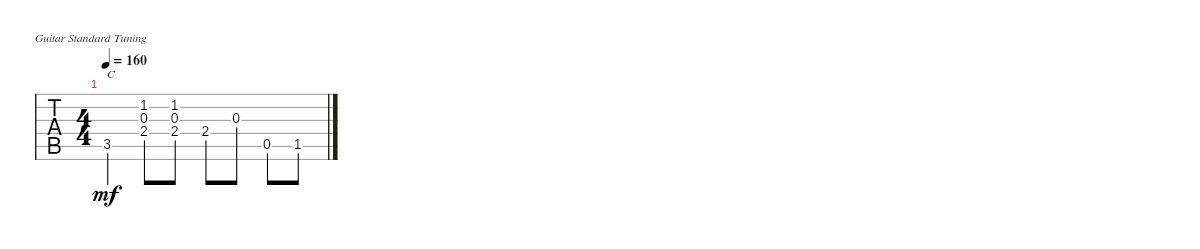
\defaultSystemsLayout 4
\bracketExtendMode groupsimilarinstruments
\singleTrackTrackNamePolicy hidden
\multiTrackTrackNamePolicy hidden
\otherSystemsTrackNameOrientation horizontal
\track ("Steel Guitar" "S-Gt") {instrument acousticguitarsteel}
\staff {tabs}
\tuning (E4 B3 G3 D3 A2 E2)
\ts (4 4)
\tempo 160
\clef g2
\ks c
3.5.4{txt "C" dy mf} (2.4 0.3 1.2).8 (2.4 0.3 1.2).8 2.4.8 0.3.8 0.5.8 1.5.8
